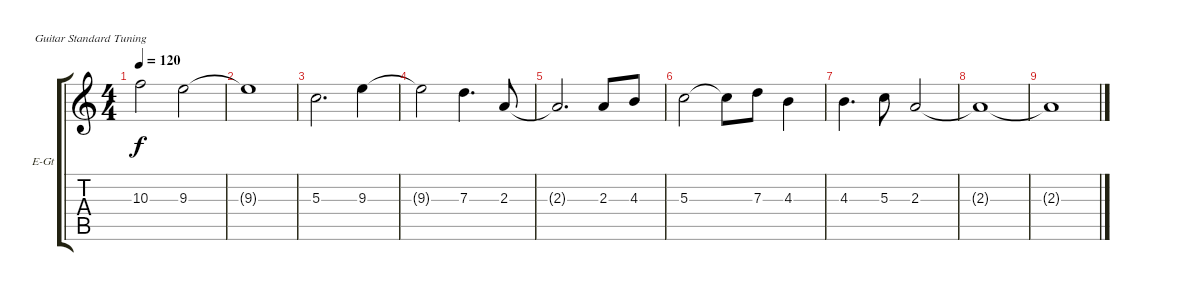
\defaultSystemsLayout 4
\bracketExtendMode groupsimilarinstruments
\firstSystemTrackNameOrientation horizontal
\otherSystemsTrackNameOrientation horizontal
\track ("Electric Guitar" "E-Gt") {mute instrument overdrivenguitar}
\staff {score tabs}
\tuning (E4 B3 G3 D3 A2 E2)
\ts (4 4)
\tempo 120
\clef g2
\scale
0.333333
\ks c
10.3{t}.2{dy f} 9.3.2 |
\scale
0.333333 9.3{t}.1 |
\scale
0.333333 5.3.2{d} 9.3.4 |
\scale
0.333333 9.3{t}.2 7.3.4{d} 2.3.8 |
\scale
0.333333 2.3{t}.2{d} 2.3.8 4.3.8 |
5.3.2 5.3{t}.8 7.3.8 4.3.4 |
4.3.4{d} 5.3.8 2.3.2 |
2.3{t}.1 |
2.3{t}.1
